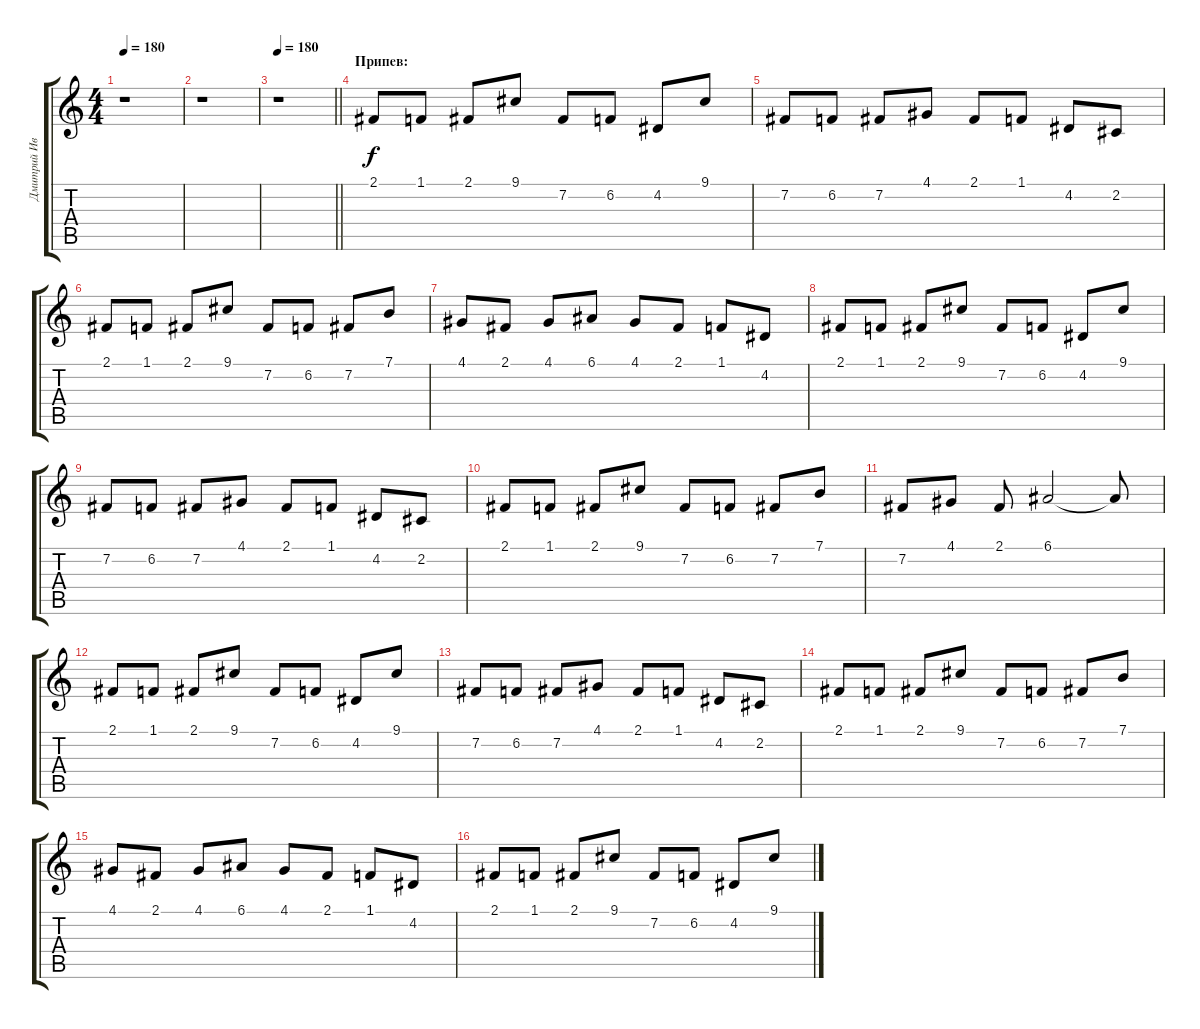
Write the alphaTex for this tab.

\track ("Дмитрий Иванов" "Дмитрий Ив") {instrument violin}
\staff {score tabs}
\tuning (E4 B3 G3 D3 A2 E2) {hide}
\ts (4 4)
\tempo 180
\clef g2
\ks c
r.1{dy f} |
r.1 |
\tempo 180
\barLineRight lightlight
r.1 |
\section ("" "Припев:")
2.1.8 1.1.8 2.1.8 9.1.8 7.2.8 6.2.8 4.2.8 9.1.8 |
7.2.8 6.2.8 7.2.8 4.1.8 2.1.8 1.1.8 4.2.8 2.2.8 |
2.1.8 1.1.8 2.1.8 9.1.8 7.2.8 6.2.8 7.2.8 7.1.8 |
4.1.8 2.1.8 4.1.8 6.1.8 4.1.8 2.1.8 1.1.8 4.2.8 |
2.1.8 1.1.8 2.1.8 9.1.8 7.2.8 6.2.8 4.2.8 9.1.8 |
7.2.8 6.2.8 7.2.8 4.1.8 2.1.8 1.1.8 4.2.8 2.2.8 |
2.1.8 1.1.8 2.1.8 9.1.8 7.2.8 6.2.8 7.2.8 7.1.8 |
7.2.8 4.1.8 2.1.8 6.1.2 6.1{t}.8 |
2.1.8 1.1.8 2.1.8 9.1.8 7.2.8 6.2.8 4.2.8 9.1.8 |
7.2.8 6.2.8 7.2.8 4.1.8 2.1.8 1.1.8 4.2.8 2.2.8 |
2.1.8 1.1.8 2.1.8 9.1.8 7.2.8 6.2.8 7.2.8 7.1.8 |
4.1.8 2.1.8 4.1.8 6.1.8 4.1.8 2.1.8 1.1.8 4.2.8 |
2.1.8 1.1.8 2.1.8 9.1.8 7.2.8 6.2.8 4.2.8 9.1.8
